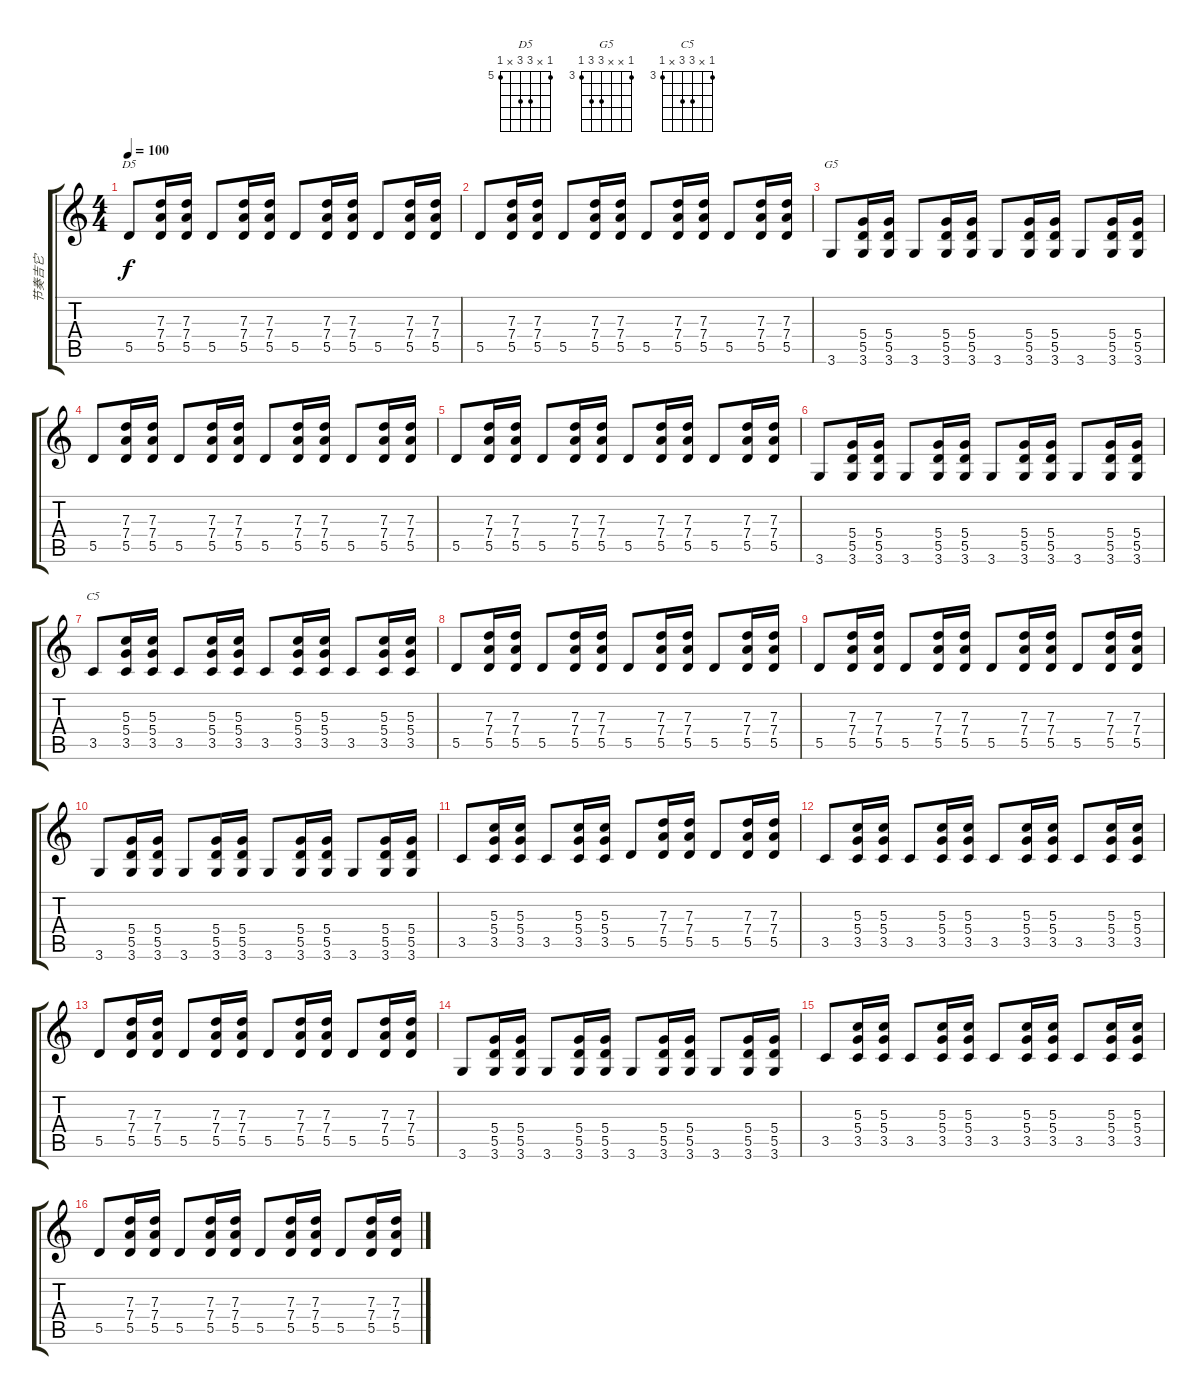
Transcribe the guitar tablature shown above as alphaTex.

\track ("节奏吉它" "节奏吉它") {instrument acousticguitarsteel}
\staff {score tabs}
\tuning (E4 B3 G3 D3 A2 E2) {hide}
\chord ("D5" 5 x 7 7 x 5) {firstfret 5}
\chord ("G5" 3 x x 5 5 3) {firstfret 3}
\chord ("C5" 3 x 5 5 x 3) {firstfret 3}
\ts (4 4)
\tempo 100
\clef g2
\ks c
5.5.8{ch "D5" dy f} (7.3 7.4 5.5).16 (7.3 7.4 5.5).16 5.5.8 (7.3 7.4 5.5).16 (7.3 7.4 5.5).16 5.5.8 (7.3 7.4 5.5).16 (7.3 7.4 5.5).16 5.5.8 (7.3 7.4 5.5).16 (7.3 7.4 5.5).16 |
5.5.8 (7.3 7.4 5.5).16 (7.3 7.4 5.5).16 5.5.8 (7.3 7.4 5.5).16 (7.3 7.4 5.5).16 5.5.8 (7.3 7.4 5.5).16 (7.3 7.4 5.5).16 5.5.8 (7.3 7.4 5.5).16 (7.3 7.4 5.5).16 |
3.6.8{ch "G5"} (5.4 5.5 3.6).16 (5.4 5.5 3.6).16 3.6.8 (5.4 5.5 3.6).16 (5.4 5.5 3.6).16 3.6.8 (5.4 5.5 3.6).16 (5.4 5.5 3.6).16 3.6.8 (5.4 5.5 3.6).16 (5.4 5.5 3.6).16 |
5.5.8 (7.3 7.4 5.5).16 (7.3 7.4 5.5).16 5.5.8 (7.3 7.4 5.5).16 (7.3 7.4 5.5).16 5.5.8 (7.3 7.4 5.5).16 (7.3 7.4 5.5).16 5.5.8 (7.3 7.4 5.5).16 (7.3 7.4 5.5).16 |
5.5.8 (7.3 7.4 5.5).16 (7.3 7.4 5.5).16 5.5.8 (7.3 7.4 5.5).16 (7.3 7.4 5.5).16 5.5.8 (7.3 7.4 5.5).16 (7.3 7.4 5.5).16 5.5.8 (7.3 7.4 5.5).16 (7.3 7.4 5.5).16 |
3.6.8 (5.4 5.5 3.6).16 (5.4 5.5 3.6).16 3.6.8 (5.4 5.5 3.6).16 (5.4 5.5 3.6).16 3.6.8 (5.4 5.5 3.6).16 (5.4 5.5 3.6).16 3.6.8 (5.4 5.5 3.6).16 (5.4 5.5 3.6).16 |
3.5.8{ch "C5"} (5.3 5.4 3.5).16 (5.3 5.4 3.5).16 3.5.8 (5.3 5.4 3.5).16 (5.3 5.4 3.5).16 3.5.8 (5.3 5.4 3.5).16 (5.3 5.4 3.5).16 3.5.8 (5.3 5.4 3.5).16 (5.3 5.4 3.5).16 |
5.5.8 (7.3 7.4 5.5).16 (7.3 7.4 5.5).16 5.5.8 (7.3 7.4 5.5).16 (7.3 7.4 5.5).16 5.5.8 (7.3 7.4 5.5).16 (7.3 7.4 5.5).16 5.5.8 (7.3 7.4 5.5).16 (7.3 7.4 5.5).16 |
5.5.8 (7.3 7.4 5.5).16 (7.3 7.4 5.5).16 5.5.8 (7.3 7.4 5.5).16 (7.3 7.4 5.5).16 5.5.8 (7.3 7.4 5.5).16 (7.3 7.4 5.5).16 5.5.8 (7.3 7.4 5.5).16 (7.3 7.4 5.5).16 |
3.6.8 (5.4 5.5 3.6).16 (5.4 5.5 3.6).16 3.6.8 (5.4 5.5 3.6).16 (5.4 5.5 3.6).16 3.6.8 (5.4 5.5 3.6).16 (5.4 5.5 3.6).16 3.6.8 (5.4 5.5 3.6).16 (5.4 5.5 3.6).16 |
3.5.8 (5.3 5.4 3.5).16 (5.3 5.4 3.5).16 3.5.8 (5.3 5.4 3.5).16 (5.3 5.4 3.5).16 5.5.8 (7.3 7.4 5.5).16 (7.3 7.4 5.5).16 5.5.8 (7.3 7.4 5.5).16 (7.3 7.4 5.5).16 |
3.5.8 (5.3 5.4 3.5).16 (5.3 5.4 3.5).16 3.5.8 (5.3 5.4 3.5).16 (5.3 5.4 3.5).16 3.5.8 (5.3 5.4 3.5).16 (5.3 5.4 3.5).16 3.5.8 (5.3 5.4 3.5).16 (5.3 5.4 3.5).16 |
5.5.8 (7.3 7.4 5.5).16 (7.3 7.4 5.5).16 5.5.8 (7.3 7.4 5.5).16 (7.3 7.4 5.5).16 5.5.8 (7.3 7.4 5.5).16 (7.3 7.4 5.5).16 5.5.8 (7.3 7.4 5.5).16 (7.3 7.4 5.5).16 |
3.6.8 (5.4 5.5 3.6).16 (5.4 5.5 3.6).16 3.6.8 (5.4 5.5 3.6).16 (5.4 5.5 3.6).16 3.6.8 (5.4 5.5 3.6).16 (5.4 5.5 3.6).16 3.6.8 (5.4 5.5 3.6).16 (5.4 5.5 3.6).16 |
3.5.8 (5.3 5.4 3.5).16 (5.3 5.4 3.5).16 3.5.8 (5.3 5.4 3.5).16 (5.3 5.4 3.5).16 3.5.8 (5.3 5.4 3.5).16 (5.3 5.4 3.5).16 3.5.8 (5.3 5.4 3.5).16 (5.3 5.4 3.5).16 |
5.5.8 (7.3 7.4 5.5).16 (7.3 7.4 5.5).16 5.5.8 (7.3 7.4 5.5).16 (7.3 7.4 5.5).16 5.5.8 (7.3 7.4 5.5).16 (7.3 7.4 5.5).16 5.5.8 (7.3 7.4 5.5).16 (7.3 7.4 5.5).16
